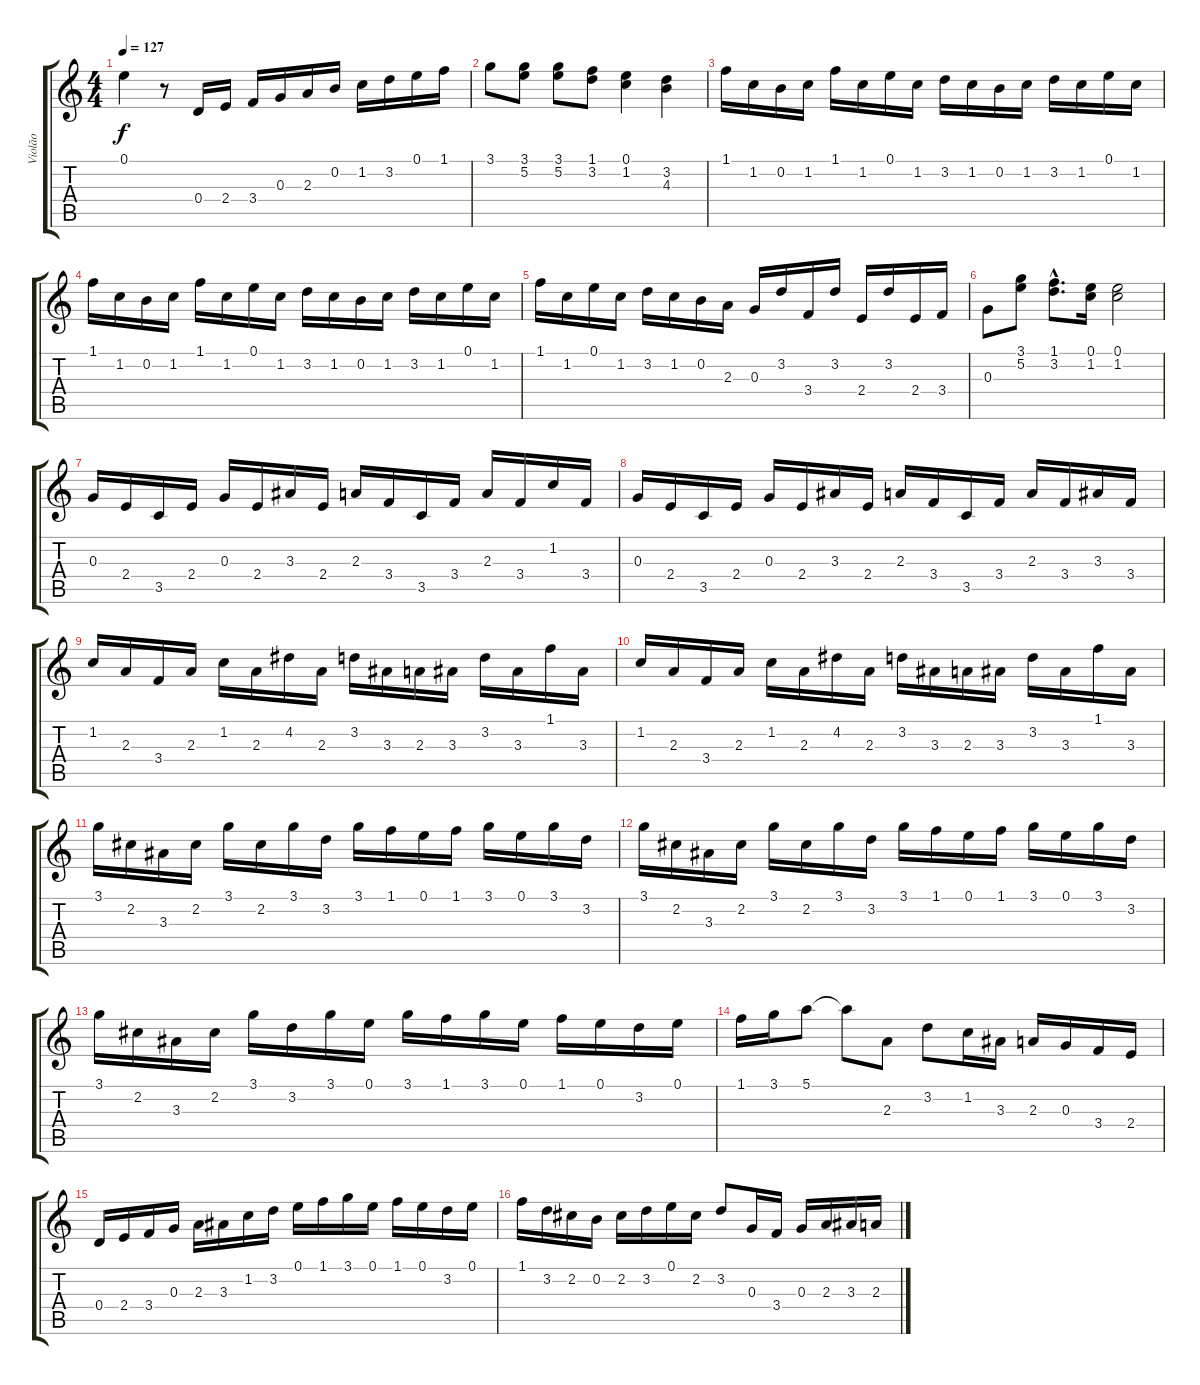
\track ("Violão" "Violão") {instrument acousticguitarsteel}
\staff {score tabs}
\tuning (E4 B3 G3 D3 A2 E2) {hide}
\ts (4 4)
\tempo 127
\clef g2
\ks c
0.1.4{dy f} r.8 0.4.16 2.4.16 3.4.16 0.3.16 2.3.16 0.2.16 1.2.16 3.2.16 0.1.16 1.1.16 |
3.1.8 (3.1 5.2).8 (3.1 5.2).8 (1.1 3.2).8 (0.1 1.2).4 (3.2 4.3).4 |
1.1.16 1.2.16 0.2.16 1.2.16 1.1.16 1.2.16 0.1.16 1.2.16 3.2.16 1.2.16 0.2.16 1.2.16 3.2.16 1.2.16 0.1.16 1.2.16 |
1.1.16 1.2.16 0.2.16 1.2.16 1.1.16 1.2.16 0.1.16 1.2.16 3.2.16 1.2.16 0.2.16 1.2.16 3.2.16 1.2.16 0.1.16 1.2.16 |
1.1.16 1.2.16 0.1.16 1.2.16 3.2.16 1.2.16 0.2.16 2.3.16 0.3.16 3.2.16 3.4.16 3.2.16 2.4.16 3.2.16 2.4.16 3.4.16 |
0.3.8 (3.1 5.2).8 (1.1{hac} 3.2{hac}).8{d} (0.1 1.2).16 (0.1 1.2).2 |
0.3.16 2.4.16 3.5.16 2.4.16 0.3.16 2.4.16 3.3.16 2.4.16 2.3.16 3.4.16 3.5.16 3.4.16 2.3.16 3.4.16 1.2.16 3.4.16 |
0.3.16 2.4.16 3.5.16 2.4.16 0.3.16 2.4.16 3.3.16 2.4.16 2.3.16 3.4.16 3.5.16 3.4.16 2.3.16 3.4.16 3.3.16 3.4.16 |
1.2.16 2.3.16 3.4.16 2.3.16 1.2.16 2.3.16 4.2.16 2.3.16 3.2.16 3.3.16 2.3.16 3.3.16 3.2.16 3.3.16 1.1.16 3.3.16 |
1.2.16 2.3.16 3.4.16 2.3.16 1.2.16 2.3.16 4.2.16 2.3.16 3.2.16 3.3.16 2.3.16 3.3.16 3.2.16 3.3.16 1.1.16 3.3.16 |
3.1.16 2.2.16 3.3.16 2.2.16 3.1.16 2.2.16 3.1.16 3.2.16 3.1.16 1.1.16 0.1.16 1.1.16 3.1.16 0.1.16 3.1.16 3.2.16 |
3.1.16 2.2.16 3.3.16 2.2.16 3.1.16 2.2.16 3.1.16 3.2.16 3.1.16 1.1.16 0.1.16 1.1.16 3.1.16 0.1.16 3.1.16 3.2.16 |
3.1.16 2.2.16 3.3.16 2.2.16 3.1.16 3.2.16 3.1.16 0.1.16 3.1.16 1.1.16 3.1.16 0.1.16 1.1.16 0.1.16 3.2.16 0.1.16 |
1.1.16 3.1.16 5.1.8 5.1{t}.8 2.3.8 3.2.8 1.2.16 3.3.16 2.3.16 0.3.16 3.4.16 2.4.16 |
0.4.16 2.4.16 3.4.16 0.3.16 2.3.16 3.3.16 1.2.16 3.2.16 0.1.16 1.1.16 3.1.16 0.1.16 1.1.16 0.1.16 3.2.16 0.1.16 |
1.1.16 3.2.16 2.2.16 0.2.16 2.2.16 3.2.16 0.1.16 2.2.16 3.2.8 0.3.16 3.4.16 0.3.16 2.3.16 3.3.16 2.3.16
